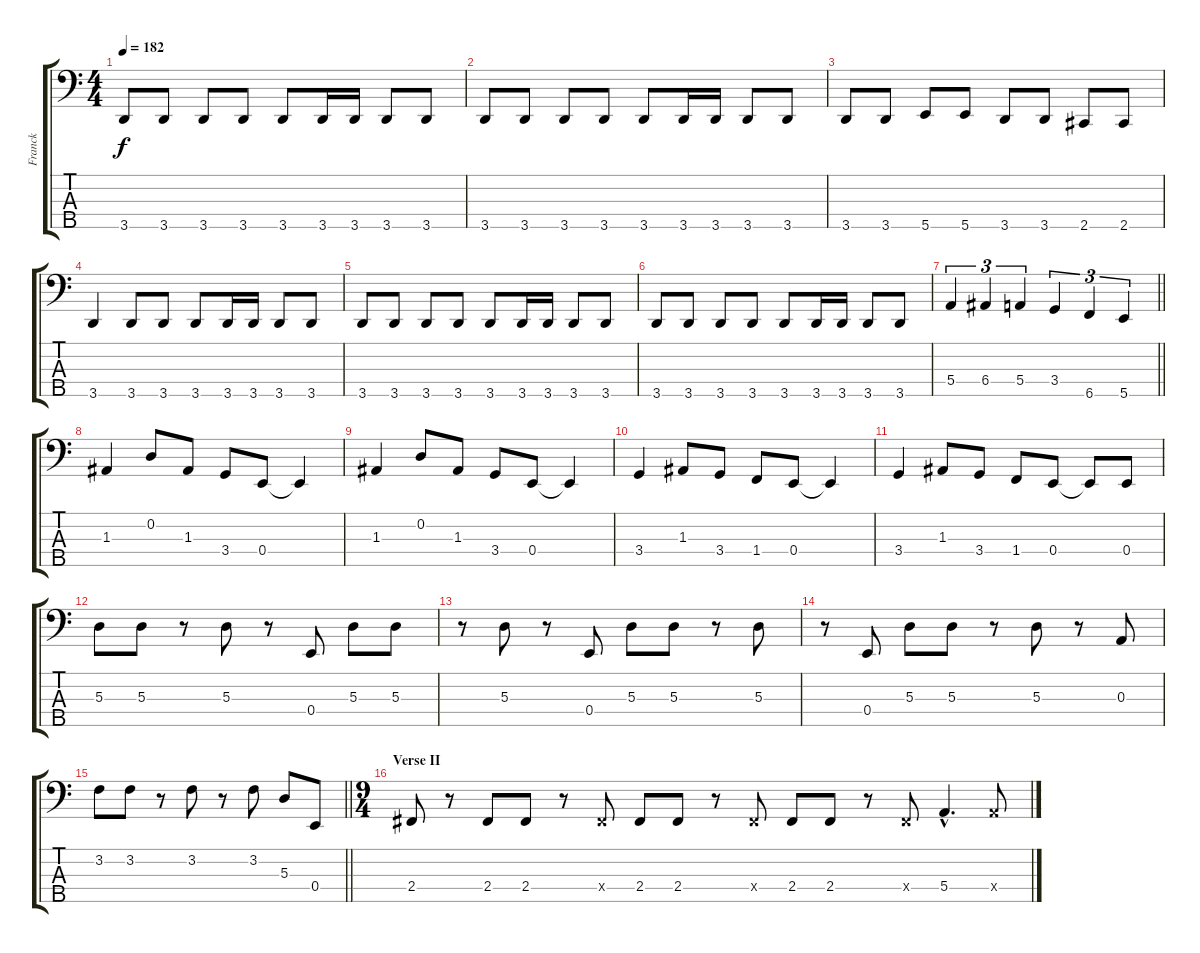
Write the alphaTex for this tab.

\track ("Franck" "Franck") {instrument electricbassfinger}
\staff {score tabs}
\tuning (G2 D2 A1 E1 B0) {hide}
\ts (4 4)
\tempo 182
\clef f4
\ks c
3.5.8{dy f} 3.5.8 3.5.8 3.5.8 3.5.8 3.5.16 3.5.16 3.5.8 3.5.8 |
3.5.8 3.5.8 3.5.8 3.5.8 3.5.8 3.5.16 3.5.16 3.5.8 3.5.8 |
3.5.8 3.5.8 5.5.8 5.5.8 3.5.8 3.5.8 2.5.8 2.5.8 |
3.5.4 3.5.8 3.5.8 3.5.8 3.5.16 3.5.16 3.5.8 3.5.8 |
3.5.8 3.5.8 3.5.8 3.5.8 3.5.8 3.5.16 3.5.16 3.5.8 3.5.8 |
3.5.8 3.5.8 3.5.8 3.5.8 3.5.8 3.5.16 3.5.16 3.5.8 3.5.8 |
\barLineRight lightlight
5.4.4{tu (3 2)} 6.4.4{tu (3 2)} 5.4.4{tu (3 2)} 3.4.4{tu (3 2)} 6.5.4{tu (3 2)} 5.5.4{tu (3 2)} |
1.3.4 0.2.8 1.3.8 3.4.8 0.4.8 0.4{t}.4 |
1.3.4 0.2.8 1.3.8 3.4.8 0.4.8 0.4{t}.4 |
3.4.4 1.3.8 3.4.8 1.4.8 0.4.8 0.4{t}.4 |
3.4.4 1.3.8 3.4.8 1.4.8 0.4.8 0.4{t}.8 0.4.8 |
5.3.8 5.3.8 r.8 5.3.8 r.8 0.4.8 5.3.8 5.3.8 |
r.8 5.3.8 r.8 0.4.8 5.3.8 5.3.8 r.8 5.3.8 |
r.8 0.4.8 5.3.8 5.3.8 r.8 5.3.8 r.8 0.3.8 |
\barLineRight lightlight
3.2.8 3.2.8 r.8 3.2.8 r.8 3.2.8 5.3.8 0.4.8 |
\ts (9 4)
\section ("" "Verse II")
2.4.8 r.8 2.4.8 2.4.8 r.8 2.4{x}.8 2.4.8 2.4.8 r.8 2.4{x}.8 2.4.8 2.4.8 r.8 2.4{x}.8 5.4{hac}.4{d} 5.4{x}.8
